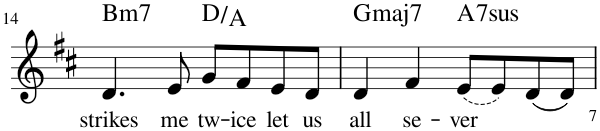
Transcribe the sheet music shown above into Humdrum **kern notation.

**kern	**text	**harte
*part1	*part1	*part1
*staff1	*staff1	*
*I"Voice	*	*
*I'Vo.	*	*
!!LO:PB:g=z
*clefG2	*	*
*k[f#c#]	*	*
*M4/4	*	*
=14	=14	=14
!	!LO:LY:b	!LO:H:kt=m7
4.d/	strikes	B:min7
!	!LO:LY:b	!
8e/	me	.
!	!LO:LY:b	!
8g/L	tw-	D:maj/5
!	!LO:LY:b	!
8f#/	-ice	.
!	!LO:LY:b	!
8e/	let	.
!	!LO:LY:b	!
8d/J	us	.
=15	=15	=15
!	!LO:LY:b	!LO:H:kt=maj7
4d/	all	G:maj7
!	!LO:LY:b	!
4f#/	se-	.
!	!LO:LY:b	!LO:H:kt=7sus
(8e/L	-ver	A:sus4(7)
8e/)	.	.
(8d/	.	.
8d/J)	.	.
=	=	=
*-	*-	*-
